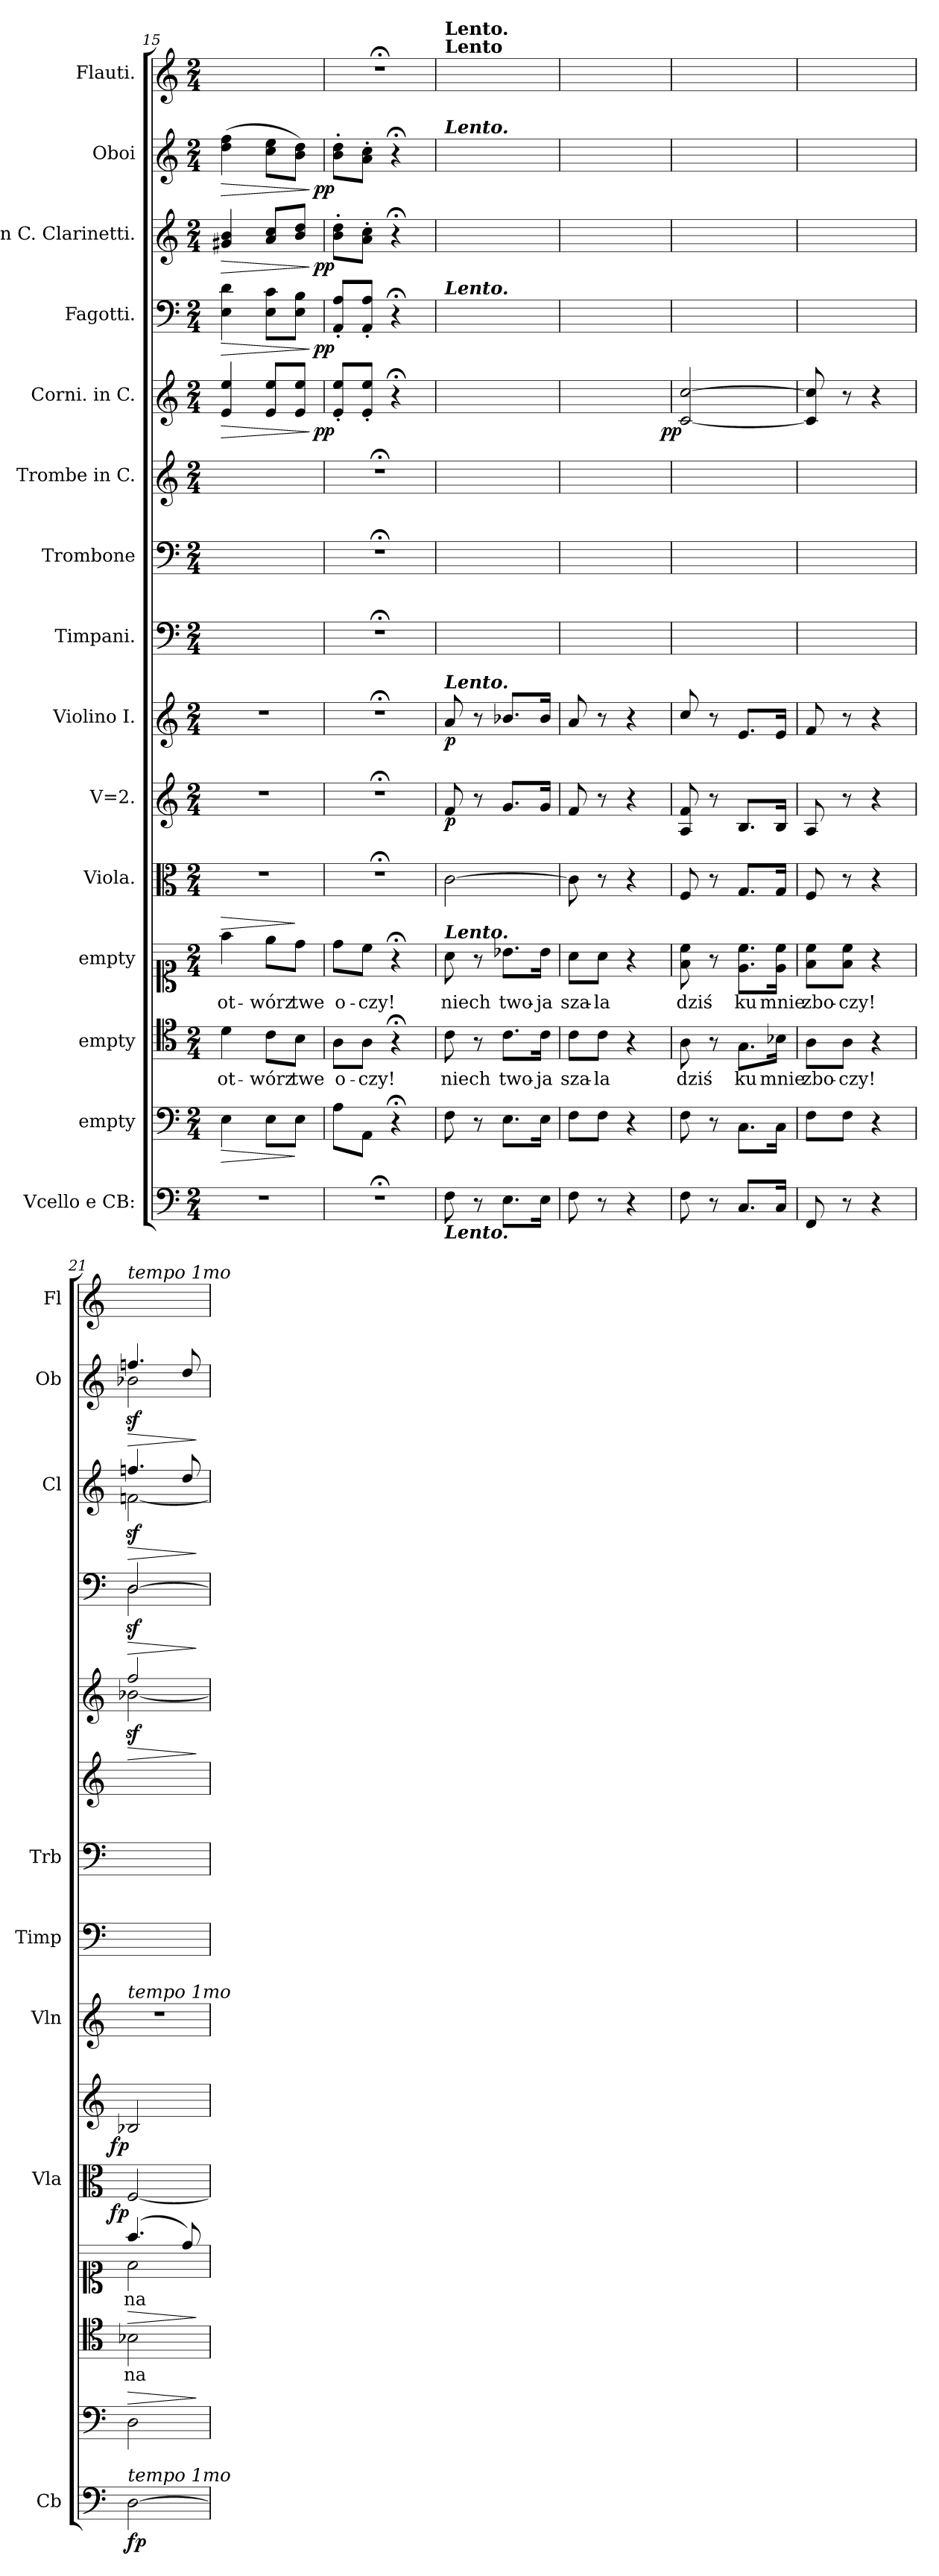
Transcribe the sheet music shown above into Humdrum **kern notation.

**kern	**dynam	**kern	**dynam	**kern	**text	**dynam	**kern	**text	**dynam	**kern	**dynam	**kern	**dynam	**kern	**dynam	**kern	**kern	**kern	**kern	**dynam	**kern	**dynam	**kern	**dynam	**kern	**dynam	**kern
*part15	*part15	*part14	*part14	*part13	*part13	*part13	*part12	*part12	*part12	*part11	*part11	*part10	*part10	*part9	*part9	*part8	*part7	*part6	*part5	*part5	*part4	*part4	*part3	*part3	*part2	*part2	*part1
*staff15	*staff15	*staff14	*staff14	*staff13	*staff13	*staff13	*staff12	*staff12	*staff12	*staff11	*staff11	*staff10	*staff10	*staff9	*staff9	*staff8	*staff7	*staff6	*staff5	*staff5	*staff4	*staff4	*staff3	*staff3	*staff2	*staff2	*staff1
*I"Vcello e CB:	*	*I"empty	*	*I"empty	*	*	*I"empty	*	*	*I"Viola.	*	*I"V=2.	*	*I"Violino I.	*	*I"Timpani.	*I"Trombone	*I"Trombe in C.	*I"Corni. in C.	*	*I"Fagotti.	*	*I"in C. Clarinetti.	*	*I"Oboi	*	*I"Flauti.
*I'Cb	*	*	*	*	*	*	*	*	*	*I'Vla	*	*	*	*I'Vln	*	*I'Timp	*I'Trb	*	*	*	*	*	*I'Cl	*	*I'Ob	*	*I'Fl
*clefF4	*	*clefF4	*	*clefC4	*	*	*clefC1	*	*	*clefC3	*	*clefG2	*	*clefG2	*	*clefF4	*clefF4	*clefG2	*clefG2	*	*clefF4	*	*clefG2	*	*clefG2	*	*clefG2
*k[]	*	*k[]	*	*k[]	*	*	*k[]	*	*	*k[]	*	*k[]	*	*k[]	*	*k[]	*k[]	*k[]	*k[]	*	*k[]	*	*k[]	*	*k[]	*	*k[]
*C:	*	*C:	*	*C:	*	*	*C:	*	*	*C:	*	*C:	*	*C:	*	*C:	*C:	*C:	*C:	*	*C:	*	*C:	*	*C:	*	*C:
*M2/4	*	*M2/4	*	*M2/4	*	*	*M2/4	*	*	*M2/4	*	*M2/4	*	*M2/4	*	*M2/4	*M2/4	*M2/4	*M2/4	*	*M2/4	*	*M2/4	*	*M2/4	*	*M2/4
=15	=15	=15	=15	=15	=15	=15	=15	=15	=15	=15	=15	=15	=15	=15	=15	=15	=15	=15	=15	=15	=15	=15	=15	=15	=15	=15	=15
!	!	!	!LO:HP:b	!	!LO:LY:i	!	!	!	!LO:HP:a	!	!	!	!	!	!	!	!	!	!	!LO:HP:b	!	!LO:HP:b	!	!LO:HP:b	!	!LO:HP:b	!
2r	.	4E\	>	4d\	ot-	.	4ff\	ot-	>	2r	.	2r	.	2r	.	2ryy	2ryy	2ryy	4e/ 4ee/	>	4E\ 4d\	>	4g#X/ 4b/	>	(4dd\ 4ff\	>	2ryy
!	!	!	!	!	!LO:LY:i	!	!	!	!	!	!	!	!	!	!	!	!	!	!	!	!	!	!	!	!	!	!
.	.	8E\L	.	8c\L	-wórz	.	8ee\L	-wórz	.	.	.	.	.	.	.	.	.	.	8e/ 8ee/L	.	8E\ 8c\L	.	8a/ 8cc/L	.	8cc\ 8ee\L	.	.
!	!	!	!	!	!LO:LY:i	!	!	!	!	!	!	!	!	!	!	!	!	!	!	!	!	!	!	!	!	!	!
.	.	8E\J	]	8B\J	twe	.	8dd\J	twe	]	.	.	.	.	.	.	.	.	.	8e/ 8ee/J	.	8E\ 8B\J	.	8b/ 8dd/J	.	8b\ 8dd\J)	.	.
.	.	.	.	.	.	.	.	.	.	.	.	.	.	.	.	.	.	.	.	]	.	]	.	]	.	]	.
=16	=16	=16	=16	=16	=16	=16	=16	=16	=16	=16	=16	=16	=16	=16	=16	=16	=16	=16	=16	=16	=16	=16	=16	=16	=16	=16	=16
!	!	!	!	!	!LO:LY:i	!	!	!	!	!	!	!	!	!	!	!	!	!	!	!LO:DY:rj	!	!LO:DY:rj	!	!LO:DY:rj	!	!LO:DY:rj	!
2r;<	.	8A\L	.	8A\L	o-	.	8dd\L	o-	.	2r;<	.	2r;<	.	2r;<	.	2r;<	2r;<	2r;<	8e'/ 8ee'/L	pp	8AA'/ 8A'/L	pp	8b'\ 8dd'\L	pp	8b'\ 8dd'\L	pp	2r;<
!	!	!	!	!	!LO:LY:i	!	!	!	!	!	!	!	!	!	!	!	!	!	!	!	!	!	!	!	!	!	!
.	.	8AA\J	.	8A\J	-czy!	.	8cc\J	-czy!	.	.	.	.	.	.	.	.	.	.	8e'/ 8ee'/J	.	8AA'/ 8A'/J	.	8a'\ 8cc'\J	.	8a'\ 8cc'\J	.	.
.	.	4r;<	.	4r;<	.	.	4r;<	.	.	.	.	.	.	.	.	.	.	.	4r;<	.	4r;<	.	4r;<	.	4r;<	.	.
=17	=17	=17	=17	=17	=17	=17	=17	=17	=17	=17	=17	=17	=17	=17	=17	=17	=17	=17	=17	=17	=17	=17	=17	=17	=17	=17	=17
!	!	!	!	!	!	!	!	!	!	!	!	!	!	!	!	!	!	!	!	!	!	!	!	!	!	!	!LO:TX:a:B:t=Lento
!	!	!	!	!	!	!	!	!	!	!	!	!	!	!	!	!	!	!	!	!	!	!	!	!	!	!	!LO:TX:a:B:t=Lento.
!	!	!	!	!	!	!	!	!	!	!	!	!	!	!	!	!	!	!	!	!	!	!	!	!	!LO:TX:a:Bi:t=Lento.	!	!
!	!	!	!	!	!	!	!	!	!	!	!	!	!	!	!	!	!	!	!	!	!LO:TX:a:Bi:t=Lento.	!	!	!	!	!	!
!	!	!	!	!	!	!	!	!	!	!	!	!	!	!LO:TX:a:Bi:t=Lento.	!	!	!	!	!	!	!	!	!	!	!	!	!
!	!	!	!	!	!	!	!LO:TX:a:Bi:t=Lento.	!	!	!	!	!	!	!	!	!	!	!	!	!	!	!	!	!	!	!	!
!LO:TX:b:Bi:t=Lento.	!	!	!	!	!	!	!	!	!	!	!	!	!	!	!	!	!	!	!	!	!	!	!	!	!	!	!
!	!	!	!	!	!LO:LY:i	!	!	!	!	!	!	!	!	!	!	!	!	!	!	!	!	!	!	!	!	!	!
8F\	.	8F\	.	8c\	niech	.	8a\	niech	.	[2c\	.	8f/	p	8a/	p	2ryy	2ryy	2ryy	2ryy	.	2ryy	.	2ryy	.	2ryy	.	2ryy
8r	.	8r	.	8r	.	.	8r	.	.	.	.	8r	.	8r	.	.	.	.	.	.	.	.	.	.	.	.	.
!	!	!	!	!	!LO:LY:i	!	!	!	!	!	!	!	!	!	!	!	!	!	!	!	!	!	!	!	!	!	!
8.E\L	.	8.E\L	.	8.c\L	two-	.	8.b-X\L	two-	.	.	.	8.g/L	.	8.b-X/L	.	.	.	.	.	.	.	.	.	.	.	.	.
!	!	!	!	!	!LO:LY:i	!	!	!	!	!	!	!	!	!	!	!	!	!	!	!	!	!	!	!	!	!	!
16E\Jk	.	16E\Jk	.	16c\Jk	-ja	.	16b-\Jk	-ja	.	.	.	16g/Jk	.	16b-/Jk	.	.	.	.	.	.	.	.	.	.	.	.	.
=18	=18	=18	=18	=18	=18	=18	=18	=18	=18	=18	=18	=18	=18	=18	=18	=18	=18	=18	=18	=18	=18	=18	=18	=18	=18	=18	=18
!	!	!	!	!	!LO:LY:i	!	!	!	!	!	!	!	!	!	!	!	!	!	!	!	!	!	!	!	!	!	!
8F\	.	8F\L	.	8c\L	sza-	.	8a\L	sza-	.	8c\]	.	8f/	.	8a/	.	2ryy	2ryy	2ryy	2ryy	.	2ryy	.	2ryy	.	2ryy	.	2ryy
!	!	!	!	!	!LO:LY:i	!	!	!	!	!	!	!	!	!	!	!	!	!	!	!	!	!	!	!	!	!	!
8r	.	8F\J	.	8c\J	-la	.	8a\J	-la	.	8r	.	8r	.	8r	.	.	.	.	.	.	.	.	.	.	.	.	.
4r	.	4r	.	4r	.	.	4r	.	.	4r	.	4r	.	4r	.	.	.	.	.	.	.	.	.	.	.	.	.
=19	=19	=19	=19	=19	=19	=19	=19	=19	=19	=19	=19	=19	=19	=19	=19	=19	=19	=19	=19	=19	=19	=19	=19	=19	=19	=19	=19
!	!	!	!	!	!LO:LY:i	!	!	!	!	!	!	!	!	!	!	!	!	!	!	!LO:DY:rj	!	!	!	!	!	!	!
8F\	.	8F\	.	8A\	dziś	.	8f\ 8cc\	dziś	.	8F/	.	8A/ 8f/	.	8cc/	.	2ryy	2ryy	2ryy	[2c/ [2cc/	pp	2ryy	.	2ryy	.	2ryy	.	2ryy
8r	.	8r	.	8r	.	.	8r	.	.	8r	.	8r	.	8r	.	.	.	.	.	.	.	.	.	.	.	.	.
!	!	!	!	!	!LO:LY:i	!	!	!	!	!	!	!	!	!	!	!	!	!	!	!	!	!	!	!	!	!	!
8.C/L	.	8.C\L	.	8.G\L	ku	.	8.e\ 8.cc\L	ku	.	8.G/L	.	8.B/L	.	8.e/L	.	.	.	.	.	.	.	.	.	.	.	.	.
!	!	!	!	!	!LO:LY:i	!	!	!	!	!	!	!	!	!	!	!	!	!	!	!	!	!	!	!	!	!	!
16C/Jk	.	16C\Jk	.	16B-X\Jk	mnie	.	16e\ 16cc\Jk	mnie	.	16G/Jk	.	16B/Jk	.	16e/Jk	.	.	.	.	.	.	.	.	.	.	.	.	.
=20	=20	=20	=20	=20	=20	=20	=20	=20	=20	=20	=20	=20	=20	=20	=20	=20	=20	=20	=20	=20	=20	=20	=20	=20	=20	=20	=20
!	!	!	!	!	!LO:LY:i	!	!	!	!	!	!	!	!	!	!	!	!	!	!	!	!	!	!	!	!	!	!
8FF/	.	8F\L	.	8A\L	zbo-	.	8f\ 8cc\L	zbo-	.	8F/	.	8A/	.	8f/	.	2ryy	2ryy	2ryy	8c]/ 8cc]/	.	2ryy	.	2ryy	.	2ryy	.	2ryy
!	!	!	!	!	!LO:LY:i	!	!	!	!	!	!	!	!	!	!	!	!	!	!	!	!	!	!	!	!	!	!
8r	.	8F\J	.	8A\J	-czy!	.	8f\ 8cc\J	-czy!	.	8r	.	8r	.	8r	.	.	.	.	8r	.	.	.	.	.	.	.	.
4r	.	4r	.	4r	.	.	4r	.	.	4r	.	4r	.	4r	.	.	.	.	4r	.	.	.	.	.	.	.	.
=21	=21	=21	=21	=21	=21	=21	=21	=21	=21	=21	=21	=21	=21	=21	=21	=21	=21	=21	=21	=21	=21	=21	=21	=21	=21	=21	=21
!	!	!	!	!	!	!	!	!	!	!	!	!	!	!	!	!	!	!	!	!	!	!	!	!	!	!	!LO:TX:a:i:t=tempo 1mo
!	!	!	!	!	!	!	!	!	!	!	!	!	!	!LO:TX:a:i:t=tempo 1mo	!	!	!	!	!	!	!	!	!	!	!	!	!
!LO:TX:a:i:t=tempo 1mo	!	!	!	!	!	!	!	!	!	!	!	!	!	!	!	!	!	!	!	!	!	!	!	!	!	!	!
!	!	!	!LO:HP:a	!	!LO:LY:i	!LO:HP:a	!	!	!	!	!LO:DY:rj	!	!LO:DY:rj	!	!	!	!	!	!	!LO:HP:b	!	!LO:HP:b	!	!LO:HP:b	!	!LO:HP:b	!
*	*	*	*	*	*	*	*^	*	*	*	*	*	*	*	*	*	*	*	*^	*	*^	*	*^	*	*^	*	*
[2D\	fp	2D\	>	2B-X\	na	>	(4.ff/	2f\	na	.	[2F/	fp	2B-X/	fp	2r	.	2ryy	2ryy	2ryy	2ff/	[2b-Xz\	>	[2D/	2Dz\	>	4.ffn/	[2fnz\	>	4.ffn/	2b-Xz\	>	2ryy
.	.	.	.	.	.	.	8dd/)	.	.	.	.	.	.	.	.	.	.	.	.	.	.	.	.	.	.	8dd/	.	.	8dd/	.	.	.
*	*	*	*	*	*	*	*	*	*	*	*	*	*	*	*	*	*	*	*	*v	*v	*	*	*	*	*v	*v	*	*v	*v	*	*
*	*	*	*	*	*	*	*v	*v	*	*	*	*	*	*	*	*	*	*	*	*	*	*v	*v	*	*	*	*	*	*
.	.	.	]	.	.	]	.	.	.	.	.	.	.	.	.	.	.	.	.	]	.	]	.	]	.	]	.
=	=	=	=	=	=	=	=	=	=	=	=	=	=	=	=	=	=	=	=	=	=	=	=	=	=	=	=
*-	*-	*-	*-	*-	*-	*-	*-	*-	*-	*-	*-	*-	*-	*-	*-	*-	*-	*-	*-	*-	*-	*-	*-	*-	*-	*-	*-
